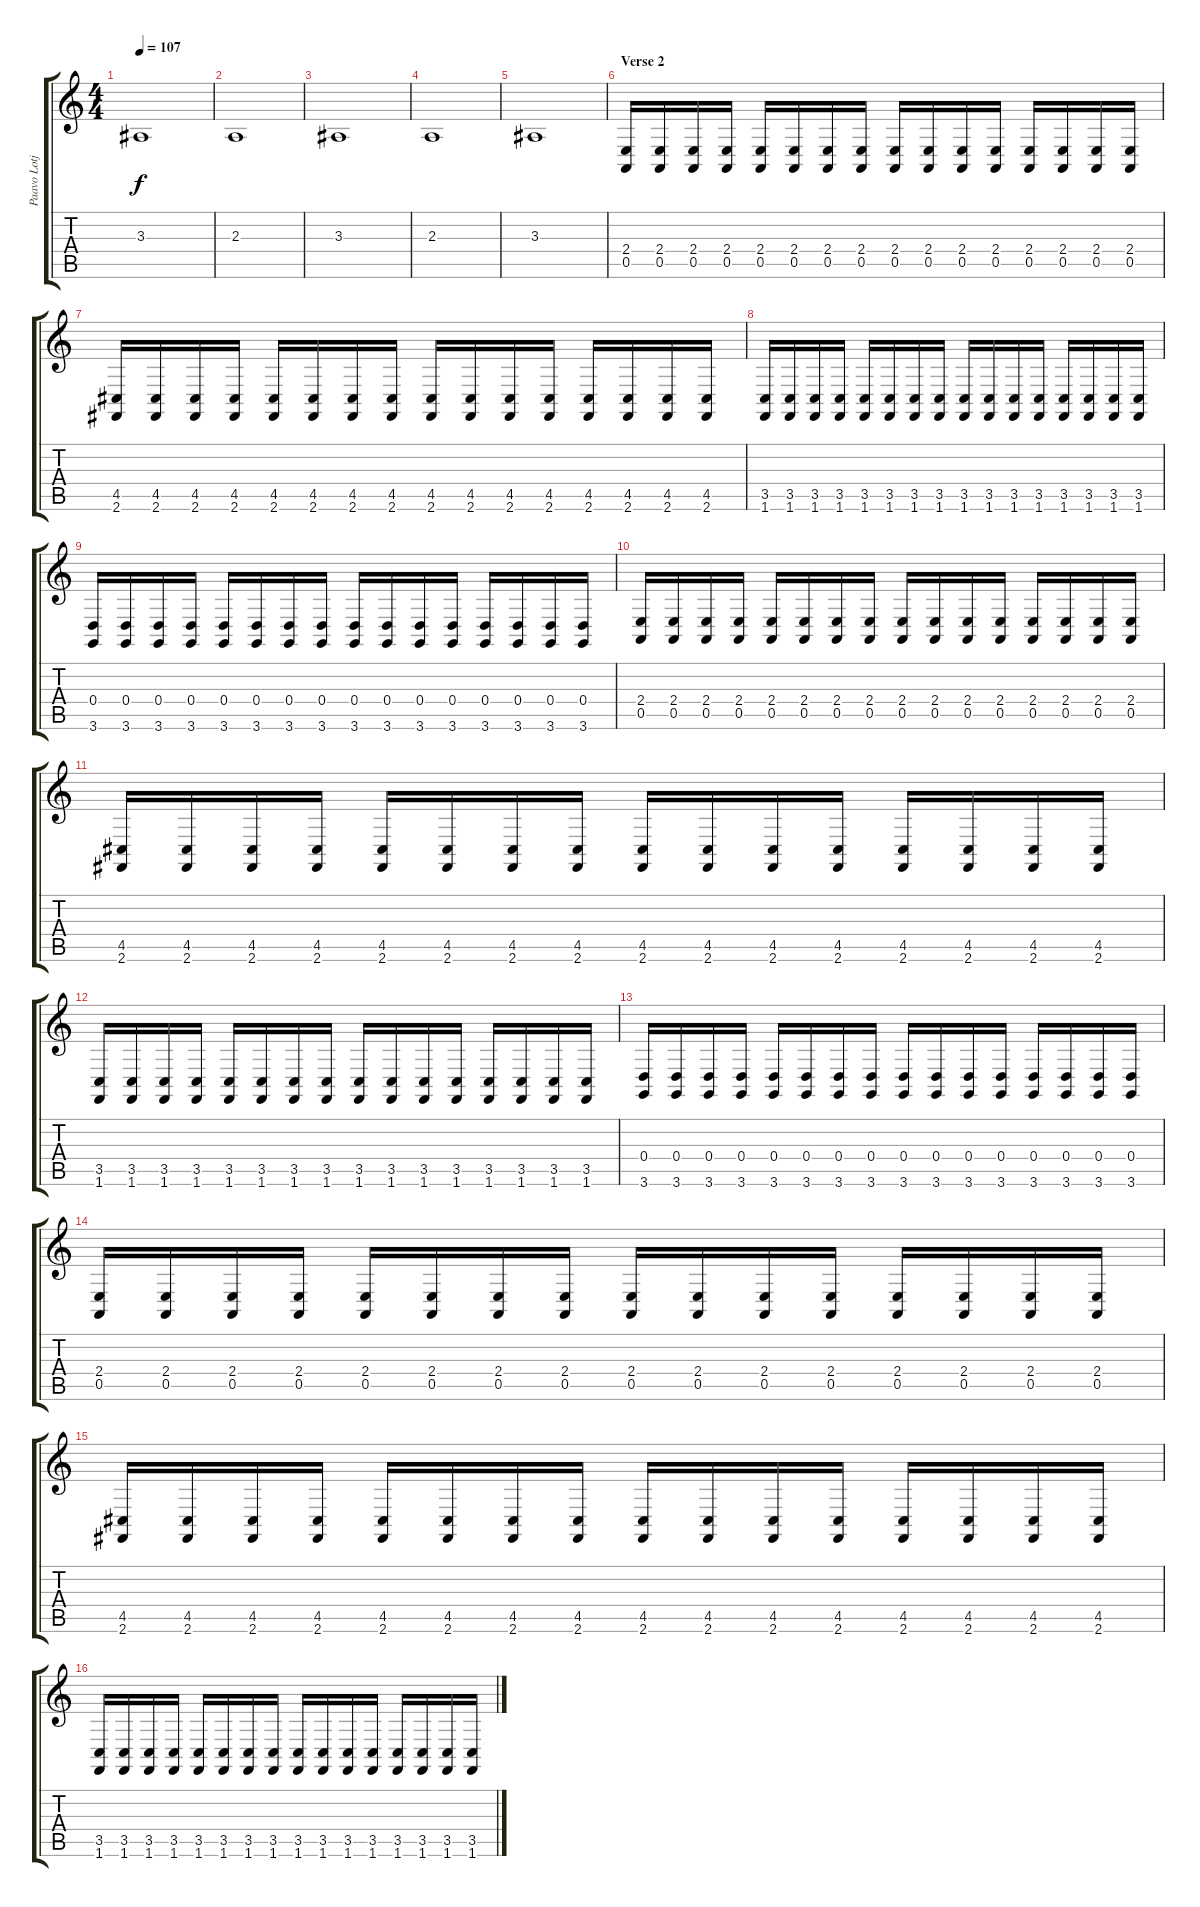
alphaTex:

\track ("Paavo Lotjonen" "Paavo Lotj") {instrument cello}
\staff {score tabs}
\tuning (E4 B3 G3 D3 A2 E2) {hide}
\ts (4 4)
\tempo 107
\clef g2
\ks c
3.3.1{dy f} |
2.3.1 |
3.3.1 |
2.3.1 |
3.3.1 |
\section ("" "Verse 2")
(2.4 0.5).16{balance 0 instrument electricbassfinger} (2.4 0.5).16 (2.4 0.5).16 (2.4 0.5).16 (2.4 0.5).16 (2.4 0.5).16 (2.4 0.5).16 (2.4 0.5).16 (2.4 0.5).16 (2.4 0.5).16 (2.4 0.5).16 (2.4 0.5).16 (2.4 0.5).16 (2.4 0.5).16 (2.4 0.5).16 (2.4 0.5).16 |
(4.5 2.6).16 (4.5 2.6).16 (4.5 2.6).16 (4.5 2.6).16 (4.5 2.6).16 (4.5 2.6).16 (4.5 2.6).16 (4.5 2.6).16 (4.5 2.6).16 (4.5 2.6).16 (4.5 2.6).16 (4.5 2.6).16 (4.5 2.6).16 (4.5 2.6).16 (4.5 2.6).16 (4.5 2.6).16 |
(3.5 1.6).16 (3.5 1.6).16 (3.5 1.6).16 (3.5 1.6).16 (3.5 1.6).16 (3.5 1.6).16 (3.5 1.6).16 (3.5 1.6).16 (3.5 1.6).16 (3.5 1.6).16 (3.5 1.6).16 (3.5 1.6).16 (3.5 1.6).16 (3.5 1.6).16 (3.5 1.6).16 (3.5 1.6).16 |
(0.4 3.6).16 (0.4 3.6).16 (0.4 3.6).16 (0.4 3.6).16 (0.4 3.6).16 (0.4 3.6).16 (0.4 3.6).16 (0.4 3.6).16 (0.4 3.6).16 (0.4 3.6).16 (0.4 3.6).16 (0.4 3.6).16 (0.4 3.6).16 (0.4 3.6).16 (0.4 3.6).16 (0.4 3.6).16 |
(2.4 0.5).16 (2.4 0.5).16 (2.4 0.5).16 (2.4 0.5).16 (2.4 0.5).16 (2.4 0.5).16 (2.4 0.5).16 (2.4 0.5).16 (2.4 0.5).16 (2.4 0.5).16 (2.4 0.5).16 (2.4 0.5).16 (2.4 0.5).16 (2.4 0.5).16 (2.4 0.5).16 (2.4 0.5).16 |
(4.5 2.6).16 (4.5 2.6).16 (4.5 2.6).16 (4.5 2.6).16 (4.5 2.6).16 (4.5 2.6).16 (4.5 2.6).16 (4.5 2.6).16 (4.5 2.6).16 (4.5 2.6).16 (4.5 2.6).16 (4.5 2.6).16 (4.5 2.6).16 (4.5 2.6).16 (4.5 2.6).16 (4.5 2.6).16 |
(3.5 1.6).16 (3.5 1.6).16 (3.5 1.6).16 (3.5 1.6).16 (3.5 1.6).16 (3.5 1.6).16 (3.5 1.6).16 (3.5 1.6).16 (3.5 1.6).16 (3.5 1.6).16 (3.5 1.6).16 (3.5 1.6).16 (3.5 1.6).16 (3.5 1.6).16 (3.5 1.6).16 (3.5 1.6).16 |
(0.4 3.6).16 (0.4 3.6).16 (0.4 3.6).16 (0.4 3.6).16 (0.4 3.6).16 (0.4 3.6).16 (0.4 3.6).16 (0.4 3.6).16 (0.4 3.6).16 (0.4 3.6).16 (0.4 3.6).16 (0.4 3.6).16 (0.4 3.6).16 (0.4 3.6).16 (0.4 3.6).16 (0.4 3.6).16 |
(2.4 0.5).16{balance 8 instrument cello} (2.4 0.5).16 (2.4 0.5).16 (2.4 0.5).16 (2.4 0.5).16 (2.4 0.5).16 (2.4 0.5).16 (2.4 0.5).16 (2.4 0.5).16 (2.4 0.5).16 (2.4 0.5).16 (2.4 0.5).16 (2.4 0.5).16 (2.4 0.5).16 (2.4 0.5).16 (2.4 0.5).16 |
(4.5 2.6).16 (4.5 2.6).16 (4.5 2.6).16 (4.5 2.6).16 (4.5 2.6).16 (4.5 2.6).16 (4.5 2.6).16 (4.5 2.6).16 (4.5 2.6).16 (4.5 2.6).16 (4.5 2.6).16 (4.5 2.6).16 (4.5 2.6).16 (4.5 2.6).16 (4.5 2.6).16 (4.5 2.6).16 |
(3.5 1.6).16 (3.5 1.6).16 (3.5 1.6).16 (3.5 1.6).16 (3.5 1.6).16 (3.5 1.6).16 (3.5 1.6).16 (3.5 1.6).16 (3.5 1.6).16 (3.5 1.6).16 (3.5 1.6).16 (3.5 1.6).16 (3.5 1.6).16 (3.5 1.6).16 (3.5 1.6).16 (3.5 1.6).16
